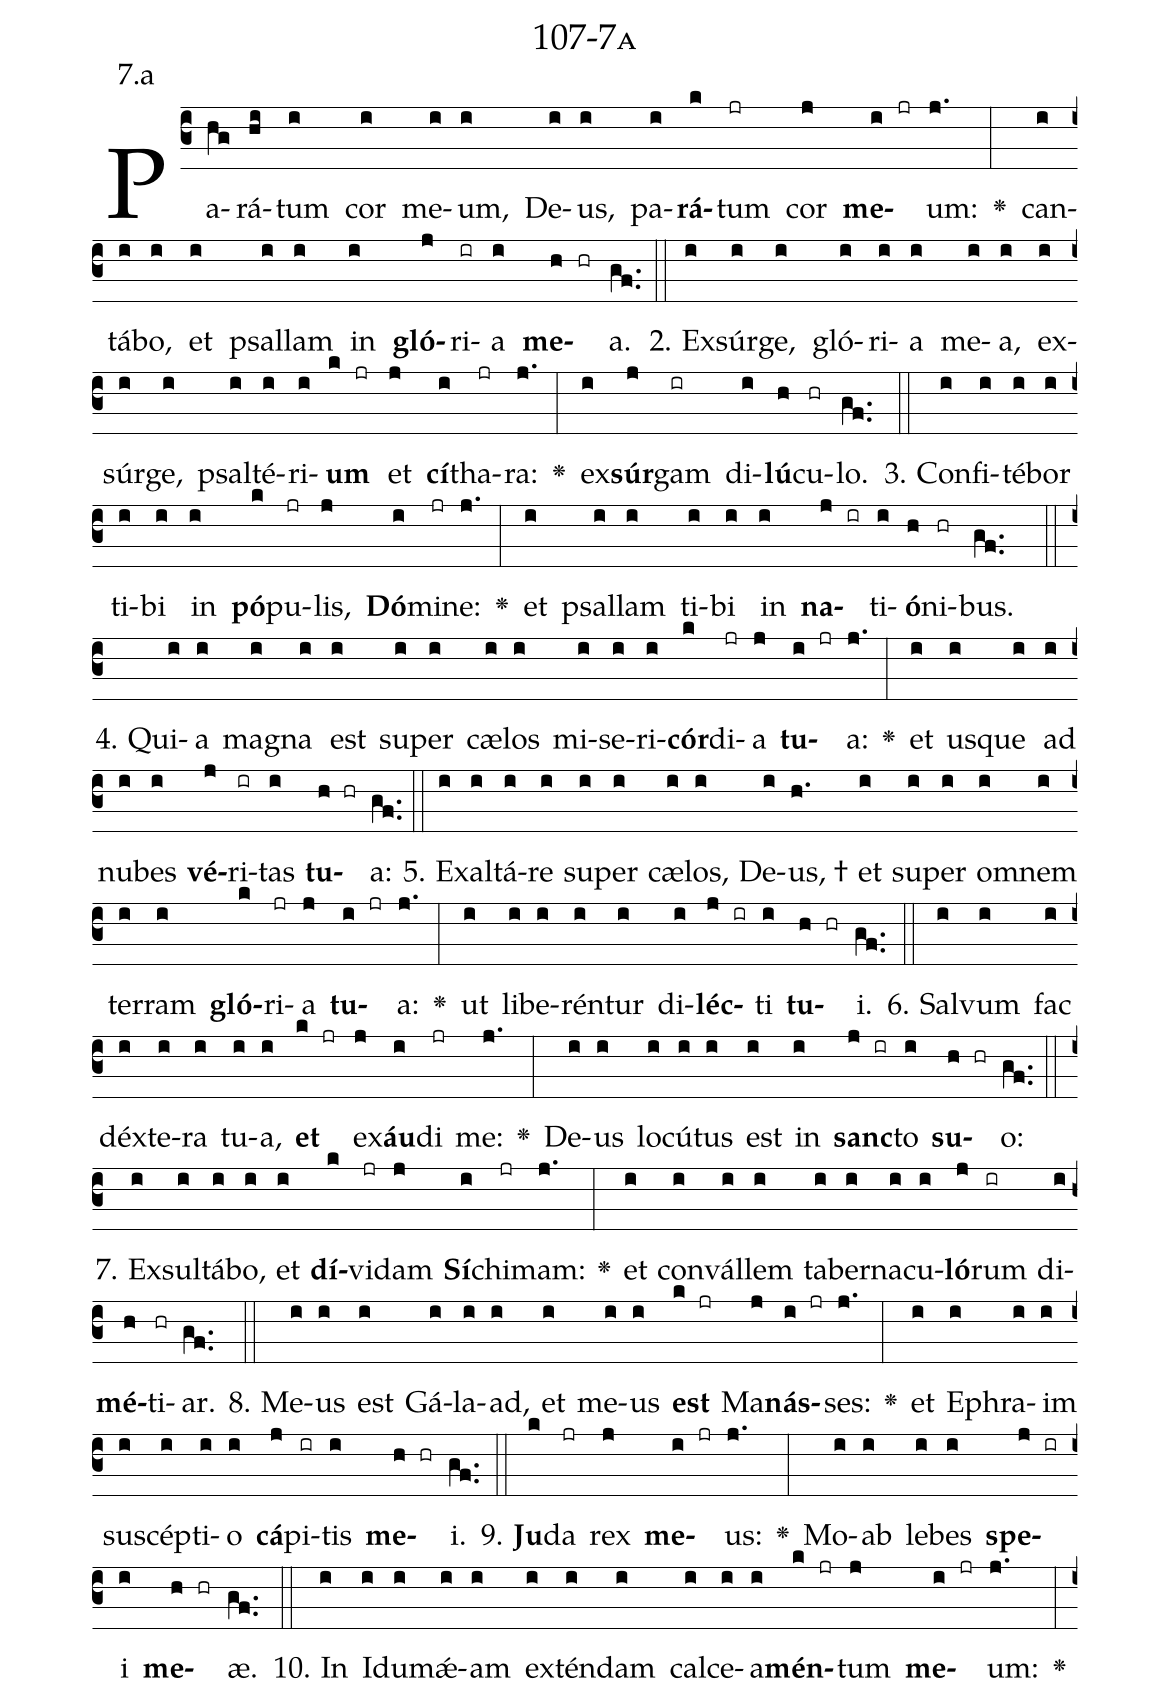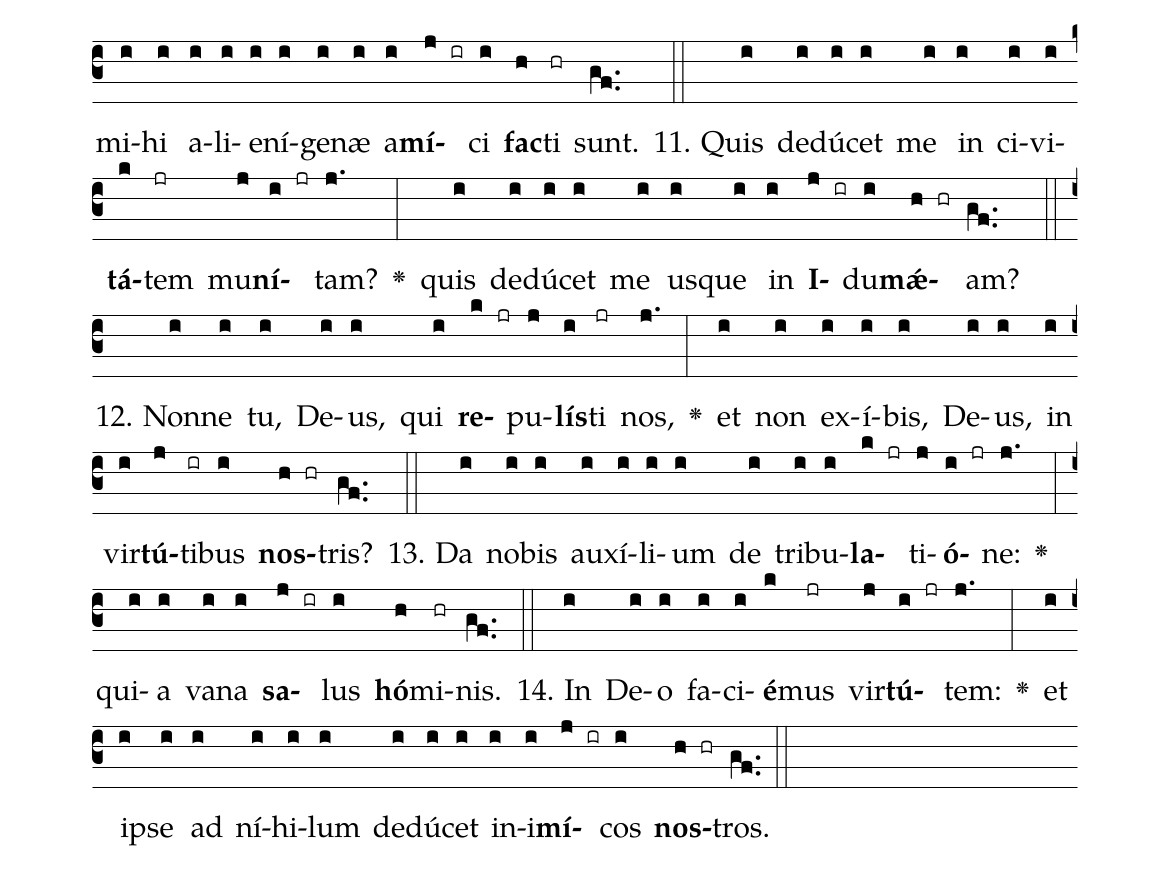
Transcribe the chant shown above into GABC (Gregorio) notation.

name: 107-7a;
annotation: 7.a;
%%
(c3)Pa(hg)rá(hi)tum(i) cor(i) me(i)um,(i) De(i)us,(i) pa(i)<b>rá</b>(k)tum(jr) cor(j) <b>me</b>(i jr)um:(j.) <v>\greheightstar</v>(:) can(i)tá(i)bo,(i) et(i) psal(i)lam(i) in(i) <b>gló</b>(j)ri(ir)a(i) <b>me</b>(h hr)a.(gf..) (::)
2. Ex(i)súr(i)ge,(i) gló(i)ri(i)a(i) me(i)a,(i) ex(i)súr(i)ge,(i) psal(i)té(i)ri(i)<b>um</b>(k jr) et(j) <b>cí</b>(i)tha(jr)ra:(j.) <v>\greheightstar</v>(:) ex(i)<b>súr</b>(j)gam(ir) di(i)<b>lú</b>(h)cu(hr)lo.(gf..) (::)
3. Con(i)fi(i)té(i)bor(i) ti(i)bi(i) in(i) <b>pó</b>(k)pu(jr)lis,(j) <b>Dó</b>(i)mi(jr)ne:(j.) <v>\greheightstar</v>(:) et(i) psal(i)lam(i) ti(i)bi(i) in(i) <b>na</b>(j ir)ti(i)<b>ó</b>(h)ni(hr)bus.(gf..) (::)
4. Qui(i)a(i) ma(i)gna(i) est(i) su(i)per(i) cæ(i)los(i) mi(i)se(i)ri(i)<b>cór</b>(k)di(jr)a(j) <b>tu</b>(i jr)a:(j.) <v>\greheightstar</v>(:) et(i) us(i)que(i) ad(i) nu(i)bes(i) <b>vé</b>(j)ri(ir)tas(i) <b>tu</b>(h hr)a:(gf..) (::)
5. Ex(i)al(i)tá(i)re(i) su(i)per(i) cæ(i)los,(i) De(i)us, †(h.) et(i) su(i)per(i) om(i)nem(i) ter(i)ram(i) <b>gló</b>(k)ri(jr)a(j) <b>tu</b>(i jr)a:(j.) <v>\greheightstar</v>(:) ut(i) li(i)be(i)rén(i)tur(i) di(i)<b>léc</b>(j ir)ti(i) <b>tu</b>(h hr)i.(gf..) (::)
6. Sal(i)vum(i) fac(i) déx(i)te(i)ra(i) tu(i)a,(i) <b>et</b>(k jr) ex(j)<b>áu</b>(i)di(jr) me:(j.) <v>\greheightstar</v>(:) De(i)us(i) lo(i)cú(i)tus(i) est(i) in(i) <b>sanc</b>(j ir)to(i) <b>su</b>(h hr)o:(gf..) (::)
7. Ex(i)sul(i)tá(i)bo,(i) et(i) <b>dí</b>(k)vi(jr)dam(j) <b>Sí</b>(i)chi(jr)mam:(j.) <v>\greheightstar</v>(:) et(i) con(i)vál(i)lem(i) ta(i)ber(i)na(i)cu(i)<b>ló</b>(j)rum(ir) di(i)<b>mé</b>(h)ti(hr)ar.(gf..) (::)
8. Me(i)us(i) est(i) Gá(i)la(i)ad,(i) et(i) me(i)us(i) <b>est</b>(k jr) Ma(j)<b>nás</b>(i jr)ses:(j.) <v>\greheightstar</v>(:) et(i) E(i)phra(i)im(i) su(i)scép(i)ti(i)o(i) <b>cá</b>(j)pi(ir)tis(i) <b>me</b>(h hr)i.(gf..) (::)
9. <b>Ju</b>(k)da(jr) rex(j) <b>me</b>(i jr)us:(j.) <v>\greheightstar</v>(:) Mo(i)ab(i) le(i)bes(i) <b>spe</b>(j ir)i(i) <b>me</b>(h hr)æ.(gf..) (::)
10. In(i) I(i)du(i)mǽ(i)am(i) ex(i)tén(i)dam(i) cal(i)ce(i)a(i)<b>mén</b>(k jr)tum(j) <b>me</b>(i jr)um:(j.) <v>\greheightstar</v>(:) mi(i)hi(i) a(i)li(i)e(i)ní(i)ge(i)næ(i) a(i)<b>mí</b>(j ir)ci(i) <b>fac</b>(h)ti(hr) sunt.(gf..) (::)
11. Quis(i) de(i)dú(i)cet(i) me(i) in(i) ci(i)vi(i)<b>tá</b>(k)tem(jr) mu(j)<b>ní</b>(i jr)tam?(j.) <v>\greheightstar</v>(:) quis(i) de(i)dú(i)cet(i) me(i) us(i)que(i) in(i) <b>I</b>(j ir)du(i)<b>mǽ</b>(h hr)am?(gf..) (::)
12. Non(i)ne(i) tu,(i) De(i)us,(i) qui(i) <b>re</b>(k jr)pu(j)<b>lís</b>(i)ti(jr) nos,(j.) <v>\greheightstar</v>(:) et(i) non(i) ex(i)í(i)bis,(i) De(i)us,(i) in(i) vir(i)<b>tú</b>(j)ti(ir)bus(i) <b>nos</b>(h hr)tris?(gf..) (::)
13. Da(i) no(i)bis(i) au(i)xí(i)li(i)um(i) de(i) tri(i)bu(i)<b>la</b>(k jr)ti(j)<b>ó</b>(i jr)ne:(j.) <v>\greheightstar</v>(:) qui(i)a(i) va(i)na(i) <b>sa</b>(j ir)lus(i) <b>hó</b>(h)mi(hr)nis.(gf..) (::)
14. In(i) De(i)o(i) fa(i)ci(i)<b>é</b>(k)mus(jr) vir(j)<b>tú</b>(i jr)tem:(j.) <v>\greheightstar</v>(:) et(i) ip(i)se(i) ad(i) ní(i)hi(i)lum(i) de(i)dú(i)cet(i) in(i)i(i)<b>mí</b>(j ir)cos(i) <b>nos</b>(h hr)tros.(gf..) (::)
